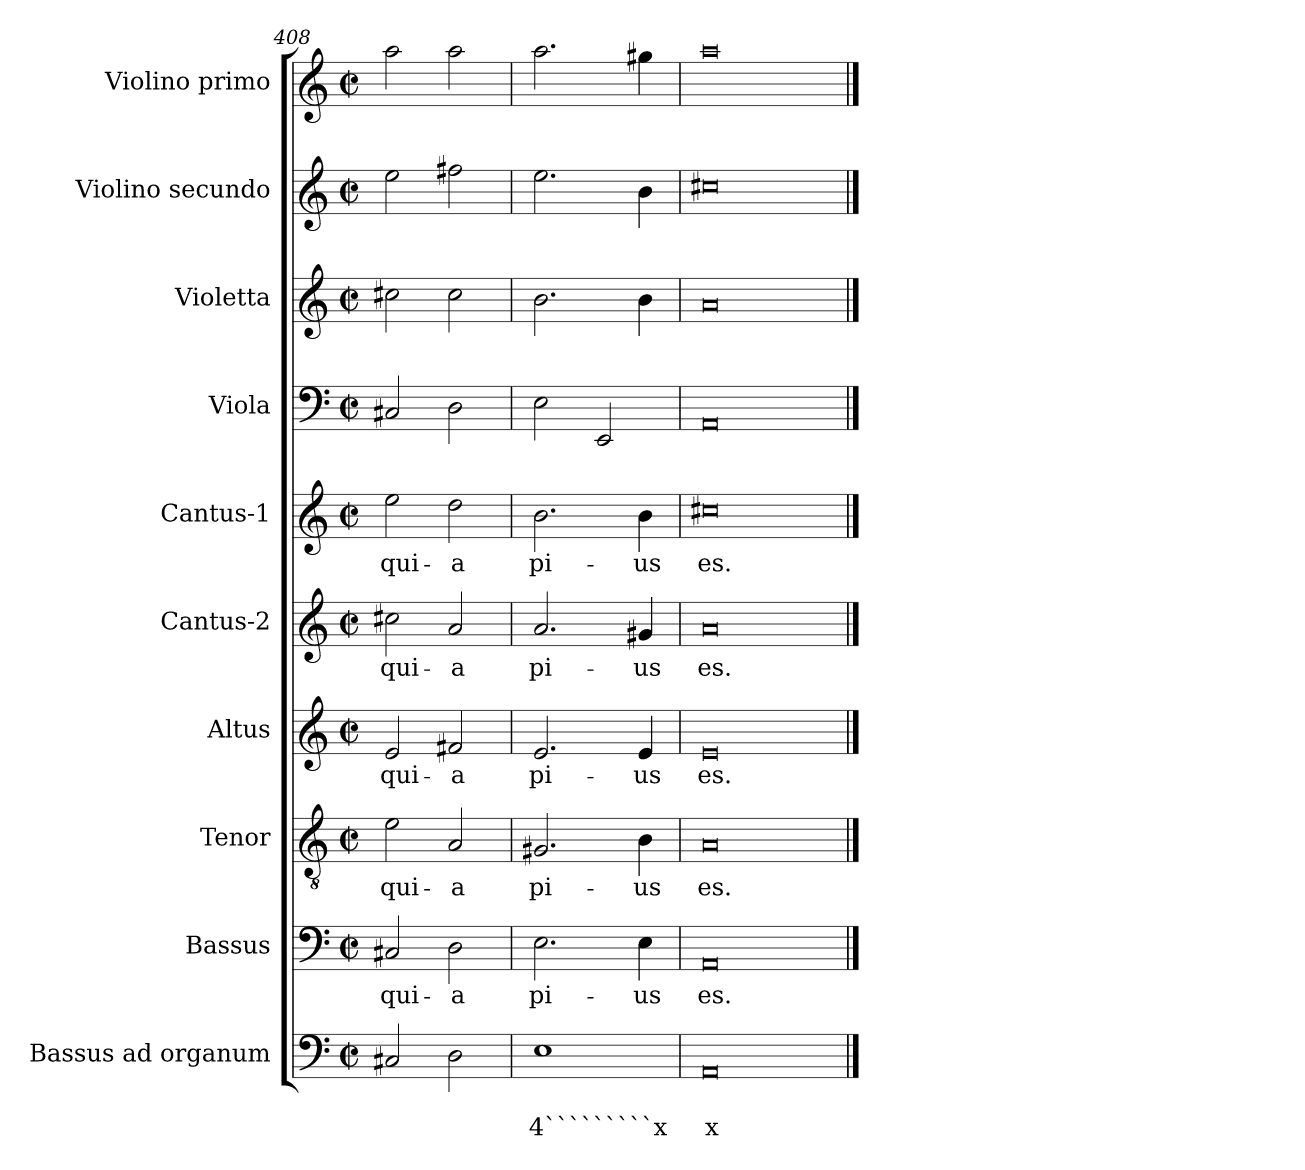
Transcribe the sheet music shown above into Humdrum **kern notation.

**kern	**text	**text	**kern	**text	**kern	**text	**kern	**text	**kern	**text	**kern	**text	**kern	**kern	**kern	**kern
*part10	*part10	*part10	*part9	*part9	*part8	*part8	*part7	*part7	*part6	*part6	*part5	*part5	*part4	*part3	*part2	*part1
*staff10	*staff10	*staff10	*staff9	*staff9	*staff8	*staff8	*staff7	*staff7	*staff6	*staff6	*staff5	*staff5	*staff4	*staff3	*staff2	*staff1
*I"Bassus ad  organum	*	*	*I"Bassus	*	*I"Tenor	*	*I"Altus	*	*I"Cantus-2	*	*I"Cantus-1	*	*I"Viola	*I"Violetta	*I"Violino secundo	*I"Violino primo
*clefF4	*	*	*clefF4	*	*clefGv2	*	*clefG2	*	*clefG2	*	*clefG2	*	*clefF4	*clefG2	*clefG2	*clefG2
*k[]	*	*	*k[]	*	*k[]	*	*k[]	*	*k[]	*	*k[]	*	*k[]	*k[]	*k[]	*k[]
*C:	*	*	*C:	*	*C:	*	*C:	*	*C:	*	*C:	*	*C:	*C:	*C:	*C:
*M2/2	*	*	*M2/2	*	*M2/2	*	*M2/2	*	*M2/2	*	*M2/2	*	*M2/2	*M2/2	*M2/2	*M2/2
*met(c|)	*	*	*met(c|)	*	*met(c|)	*	*met(c|)	*	*met(c|)	*	*met(c|)	*	*met(c|)	*met(c|)	*met(c|)	*met(c|)
=408	=408	=408	=408	=408	=408	=408	=408	=408	=408	=408	=408	=408	=408	=408	=408	=408
!	!	!	!	!LO:LY:b	!	!LO:LY:b	!	!LO:LY:b	!	!LO:LY:b	!	!LO:LY:b	!	!	!	!
2C#X/	.	.	2C#X/	qui-	2e\	qui-	2e/	qui-	2cc#X\	qui-	2ee\	qui-	2C#X/	2cc#X\	2ee\	2aa\
!	!	!	!	!LO:LY:b	!	!LO:LY:b	!	!LO:LY:b	!	!LO:LY:b	!	!LO:LY:b	!	!	!	!
2D\	.	.	2D\	-a	2A/	-a	2f#X/	-a	2a/	-a	2dd\	-a	2D\	2cc#\	2ff#X\	2aa\
=409	=409	=409	=409	=409	=409	=409	=409	=409	=409	=409	=409	=409	=409	=409	=409	=409
!	!	!LO:LY:b	!	!LO:LY:b	!	!LO:LY:b	!	!LO:LY:b	!	!LO:LY:b	!	!LO:LY:b	!	!	!	!
1E	.	4`````````x	2.E\	pi-	2.G#X/	pi-	2.e/	pi-	2.a/	pi-	2.b\	pi-	2E\	2.b\	2.ee\	2.aa\
.	.	.	.	.	.	.	.	.	.	.	.	.	2EE/	.	.	.
!	!	!	!	!LO:LY:b	!	!LO:LY:b	!	!LO:LY:b	!	!LO:LY:b	!	!LO:LY:b	!	!	!	!
.	.	.	4E\	-us	4B\	-us	4e/	-us	4g#X/	-us	4b\	-us	.	4b\	4b\	4gg#X\
=410	=410	=410	=410	=410	=410	=410	=410	=410	=410	=410	=410	=410	=410	=410	=410	=410
!	!	!LO:LY:b	!	!LO:LY:b	!	!LO:LY:b	!	!LO:LY:b	!	!LO:LY:b	!	!LO:LY:b	!	!	!	!
0AA	.	x	0AA	es.	0A	es.	0e	es.	0a	es.	0cc#X	es.	0AA	0a	0cc#X	0aa
==	==	==	==	==	==	==	==	==	==	==	==	==	==	==	==	==
*-	*-	*-	*-	*-	*-	*-	*-	*-	*-	*-	*-	*-	*-	*-	*-	*-
